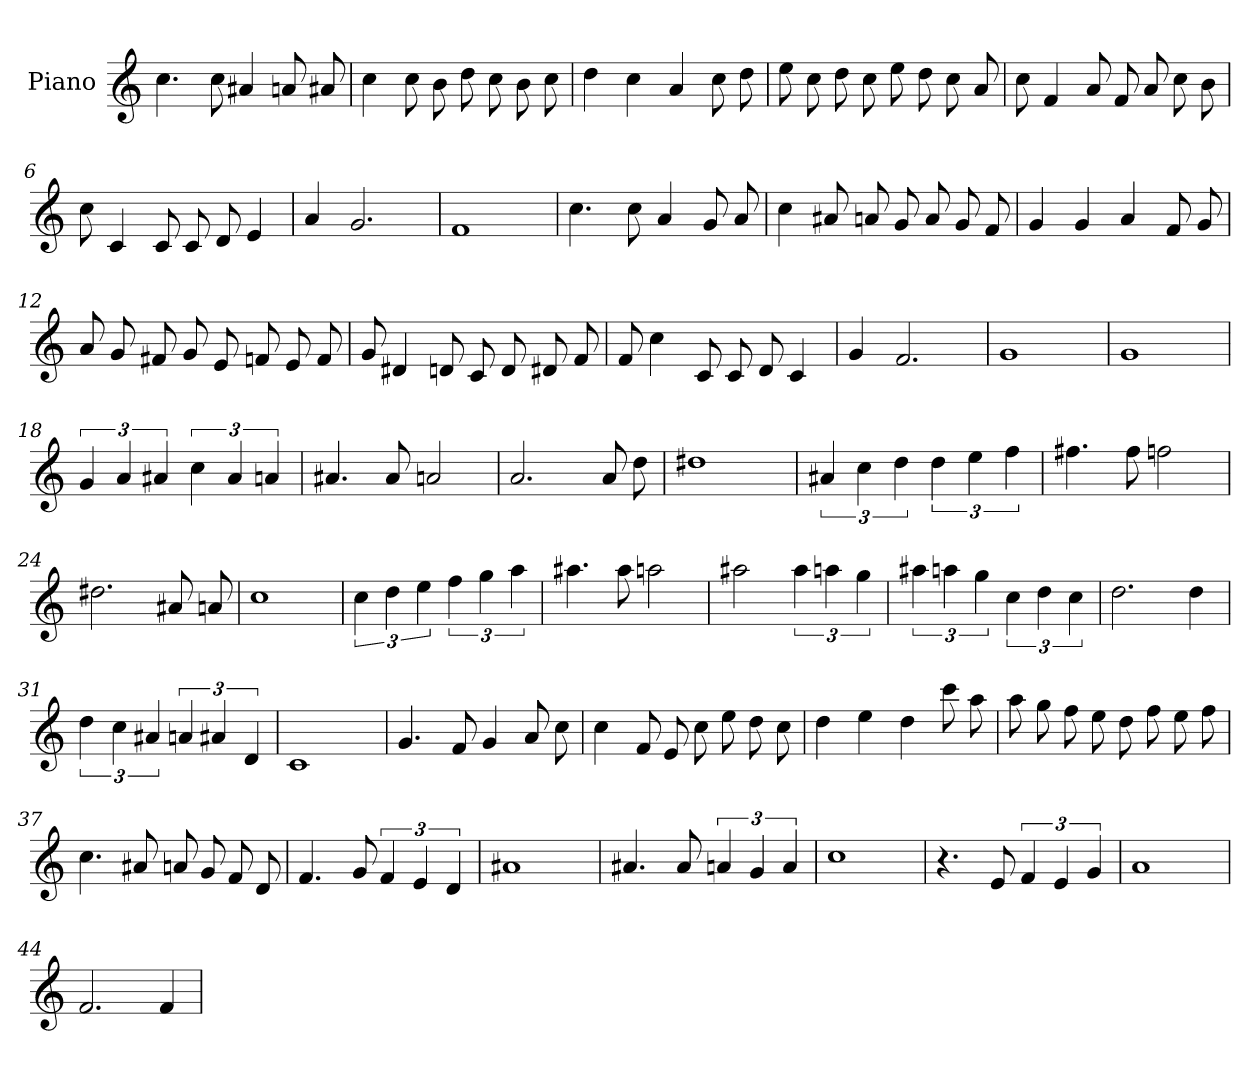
**kern
*part1
*staff1
*I"Piano
*I'Pno.
=1
4.cc
8cc
4a#
8a
8a#
=2
4cc
8cc
8b
8dd
8cc
8b
8cc
=3
4dd
4cc
4a
8cc
8dd
=4
8ee
8cc
8dd
8cc
8ee
8dd
8cc
8a
=5
8cc
4f
8a
8f
8a
8cc
8b
=6
8cc
4c
8c
8c
8d
4e
=7
4a
2.g
=8
1f
=9
4.cc
8cc
4a
8g
8a
=10
4cc
8a#
8a
8g
8a
8g
8f
=11
4g
4g
4a
8f
8g
=12
8a
8g
8f#
8g
8e
8f
8e
8f
=13
8g
4d#
8d
8c
8d
8d#
8f
=14
8f
4cc
8c
8c
8d
4c
=15
4g
2.f
=16
1g
=17
1g
=18
6g
6a
6a#
6cc
6a#
6a
=19
4.a#
8a#
2a
=20
2.a
8a
8dd
=21
1dd#
=22
6a#
6cc
6dd
6dd
6ee
6ff
=23
4.ff#
8ff#
2ff
=24
2.dd#
8a#
8a
=25
1cc
=26
6cc
6dd
6ee
6ff
6gg
6aa
=27
4.aa#
8aa#
2aa
=28
2aa#
6aa#
6aa
6gg
=29
6aa#
6aa
6gg
6cc
6dd
6cc
=30
2.dd
4dd
=31
6dd
6cc
6a#
6a
6a#
6d
=32
1c
=33
4.g
8f
4g
8a
8cc
=34
4cc
8f
8e
8cc
8ee
8dd
8cc
=35
4dd
4ee
4dd
8ccc
8aa
=36
8aa
8gg
8ff
8ee
8dd
8ff
8ee
8ff
=37
4.cc
8a#
8a
8g
8f
8d
=38
4.f
8g
6f
6e
6d
=39
1a#
=40
4.a#
8a#
6a
6g
6a
=41
1cc
=42
4.r
8e
6f
6e
6g
=43
1a
=44
2.f
4f
=
*-
